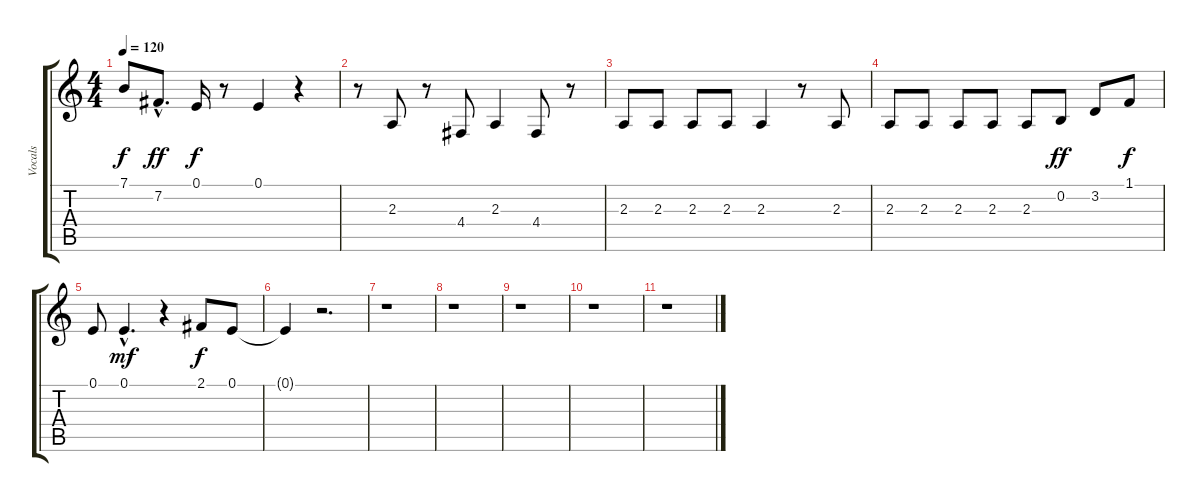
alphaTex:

\track ("Vocals" "Vocals") {instrument flute}
\staff {score tabs}
\tuning (E4 B3 G3 D3 A2 E2) {hide}
\ts (4 4)
\tempo 120
\clef g2
\ks c
7.1{t}.8{dy f} 7.2{hac}.8{d dy ff} 0.1.16{dy f} r.8 0.1.4 r.4 |
r.8 2.3.8 r.8 4.4.8 2.3.4 4.4.8 r.8 |
2.3.8 2.3.8 2.3.8 2.3.8 2.3.4 r.8 2.3.8 |
2.3.8 2.3.8 2.3.8 2.3.8 2.3.8 0.2.8{dy ff} 3.2.8 1.1.8{dy f} |
0.1.8 0.1{hac}.4{d dy mf} r.4 2.1.8{dy f} 0.1.8 |
0.1{t}.4 r.2{d} |
r.1 |
r.1 |
r.1 |
r.1 |
r.1
